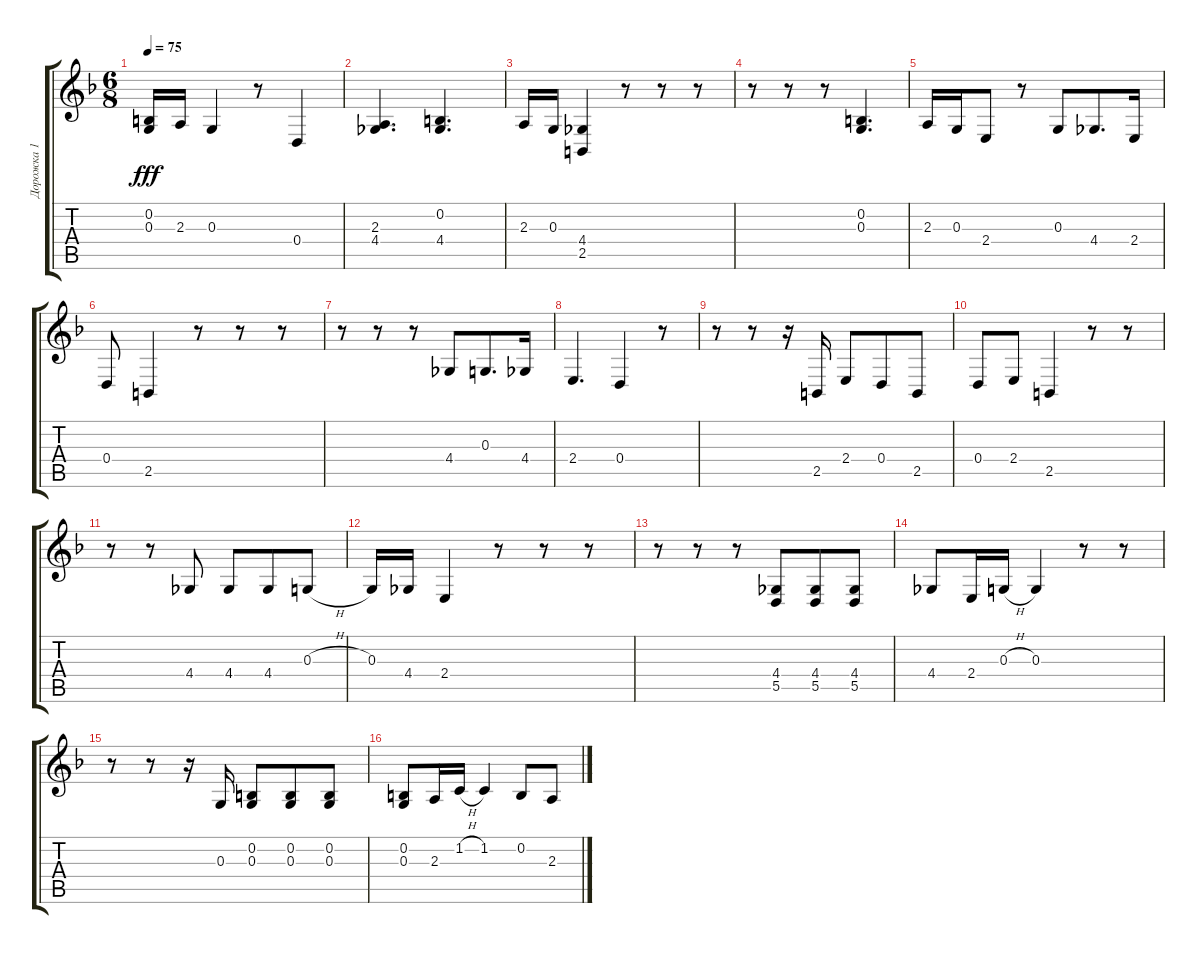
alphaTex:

\track ("Дорожка 1" "Дорожка 1") {instrument oboe}
\staff {score tabs}
\tuning (E4 B3 G3 D3 A2 E2) {hide}
\ts (6 8)
\tempo 75
\clef g2
\ks f
(0.2 0.3).16{dy fff} 2.3.16 0.3.4 r.8 0.4.4 |
(2.3 4.4).4{d} (0.2 4.4).4{d} |
2.3.16 0.3.16 (4.4 2.5).4 r.8 r.8 r.8 |
r.8 r.8 r.8 (0.2 0.3).4{d} |
2.3.16 0.3.16 2.4.8 r.8 0.3.8 4.4.8{d} 2.4.16 |
0.4.8 2.5.4 r.8 r.8 r.8 |
r.8 r.8 r.8 4.4.8 0.3.8{d} 4.4.16 |
2.4.4{d} 0.4.4 r.8 |
r.8 r.8 r.16 2.5.16 2.4.8 0.4.8 2.5.8 |
0.4.8 2.4.8 2.5.4 r.8 r.8 |
r.8 r.8 4.4.8 4.4.8 4.4.8 0.3{h}.8 |
0.3.16 4.4.16 2.4.4 r.8 r.8 r.8 |
r.8 r.8 r.8 (4.4 5.5).8 (4.4 5.5).8 (4.4 5.5).8 |
4.4.8 2.4.16 0.3{h}.16 0.3.4 r.8 r.8 |
r.8 r.8 r.16 0.3.16 (0.2 0.3).8 (0.2 0.3).8 (0.2 0.3).8 |
(0.2 0.3).8 2.3.16 1.2{h}.16 1.2.4 0.2.8 2.3.8
